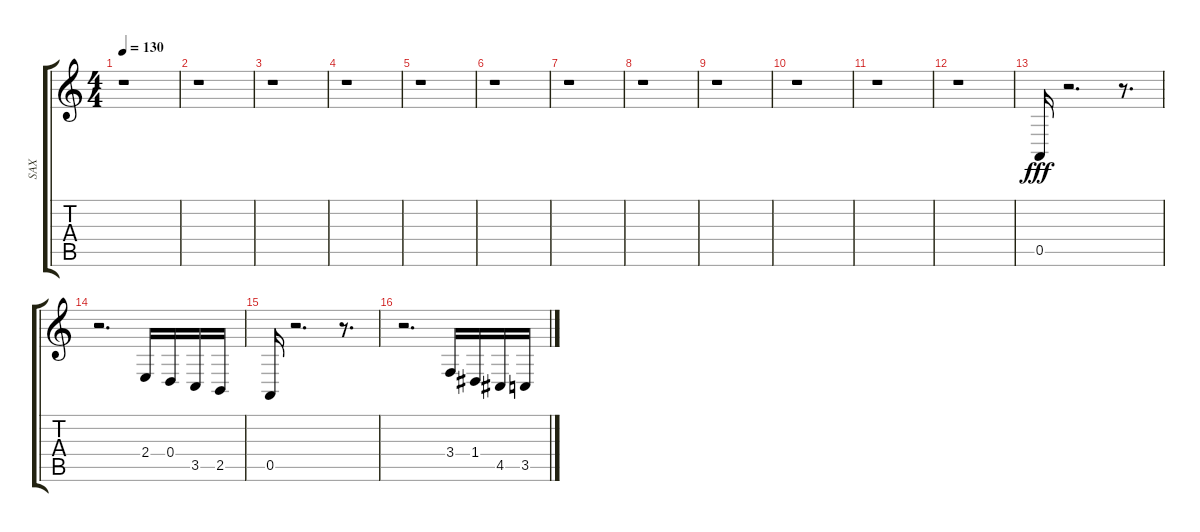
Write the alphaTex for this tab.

\track ("SAX" "SAX") {instrument tenorsax}
\staff {score tabs}
\tuning (E4 B3 G3 D3 A2 E2) {hide}
\ts (4 4)
\tempo 130
\clef g2
\ks c
r.1{dy fff} |
r.1 |
r.1 |
r.1 |
r.1 |
r.1 |
r.1 |
r.1 |
r.1 |
r.1 |
r.1 |
r.1 |
0.5.16 r.2{d} r.8{d} |
r.2{d} 2.4.16 0.4.16 3.5.16 2.5.16 |
0.5.16 r.2{d} r.8{d} |
r.2{d} 3.4.16 1.4.16 4.5.16 3.5.16
